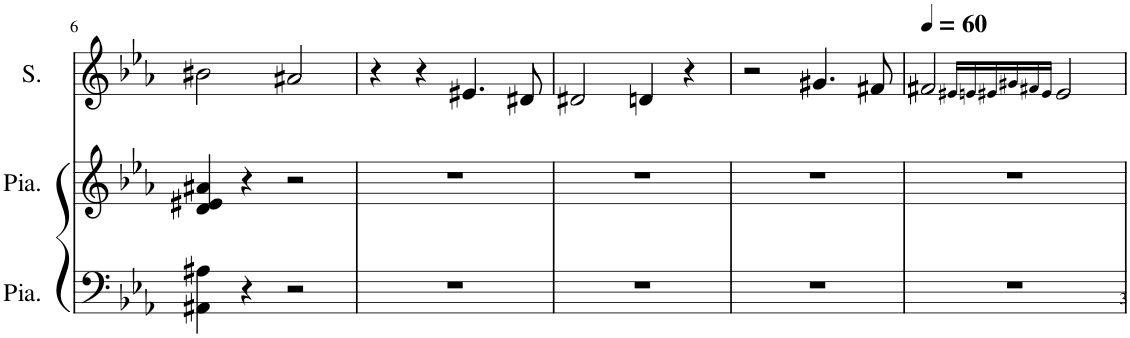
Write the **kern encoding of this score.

**kern	**kern	**kern
*part3	*part2	*part1
*staff3	*staff2	*staff1
*I"Piano	*I"Piano	*I"Soprano
*I'Pia.	*I'Pia.	*I'S.
!!LO:PB:g=z
*clefF4	*clefG2	*clefG2
*k[b-e-a-]	*k[b-e-a-]	*k[b-e-a-]
*M4/4	*M4/4	*M4/4
*met(c)	*met(c)	*met(c)
=6	=6	=6
4AA#X\ 4A#X\	4d/ 4e#X/ 4a#X/	2b#X\
4r	4r	.
2r	2r	2a#X/
=7	=7	=7
1r	1r	4r
.	.	4r
.	.	4.e#X/
.	.	8d#X/
=8	=8	=8
1r	1r	2d#X/
.	.	4dn/
.	.	4r
=9	=9	=9
1r	1r	2r
.	.	4.g#X/
.	.	8f#X/
=10	=10	=10
*	*	*MM60
1r	1r	2f#X/
.	.	16qe#X/LL
.	.	16qen/
.	.	16qe#X/
.	.	16qg#X/
.	.	16qf#X/
.	.	16qe#/JJ
.	.	2e#/
=	=	=
*-	*-	*-
